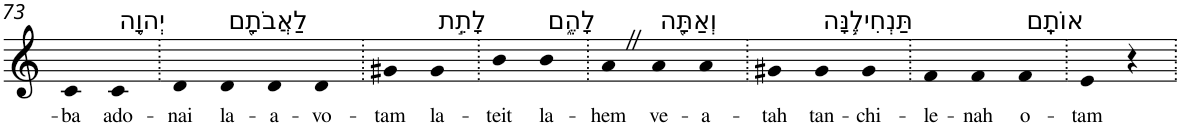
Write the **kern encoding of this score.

**kern	**text
*part1	*part1
*staff1	*staff1
*I"Piano	*
*I'Pno	*
!!LO:PB:g=z
*clefG2	*
*k[]	*
=73	=73
!	!LO:LY:b
4c	-ba
!LO:TX:a:t=יְהוָ֛ה	!
!	!LO:LY:b
4c	ado-
=74.	=74.
!	!LO:LY:b
4d	-nai
!LO:TX:a:t=לַאֲבֹתָ֖ם	!
!	!LO:LY:b
4d	la-
!	!LO:LY:b
4d	-a-
!	!LO:LY:b
4d	-vo-
=75.	=75.
!	!LO:LY:b
4g#X	-tam
!LO:TX:a:t=לָתֵ֣ת	!
!	!LO:LY:b
4g#	la-
=76.	=76.
!	!LO:LY:b
4b	-teit
!LO:TX:a:t=לָהֶ֑ם	!
!	!LO:LY:b
4b	la-
=77.	=77.
!	!LO:LY:b
4aZ	-hem
!LO:TX:a:t=וְאַתָּ֖ה	!
!	!LO:LY:b
4a	ve-
!	!LO:LY:b
4a	-a-
=78.	=78.
!	!LO:LY:b
4g#X	-tah
!LO:TX:a:t=תַּנְחִילֶ֥נָּה	!
!	!LO:LY:b
4g#	tan-
!	!LO:LY:b
4g#	-chi-
=79.	=79.
!	!LO:LY:b
4f	-le-
!	!LO:LY:b
4f	-nah
!LO:TX:a:t=אוֹתָֽם	!
!	!LO:LY:b
4f	o-
=80.	=80.
!	!LO:LY:b
4e	-tam
4r	.
=.	=.
*-	*-
